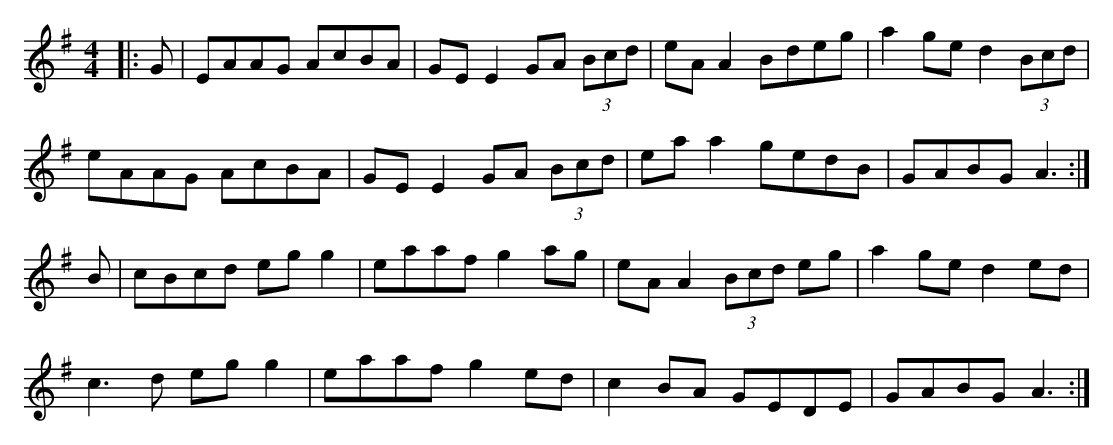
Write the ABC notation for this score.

X:1
M:4/4
K:Ador
|:G|EAAG AcBA|GE E2 GA (3Bcd|eA A2 Bdeg|a2ge d2 (3Bcd|
eAAG AcBA|GE E2 GA (3Bcd|ea a2 gedB|GABG A3:|
B|cBcd eg g2|eaaf g2ag|eA A2 (3Bcd eg|a2ge d2ed|
c3d eg g2|eaaf g2ed|c2BA GEDE|GABG A3:|
